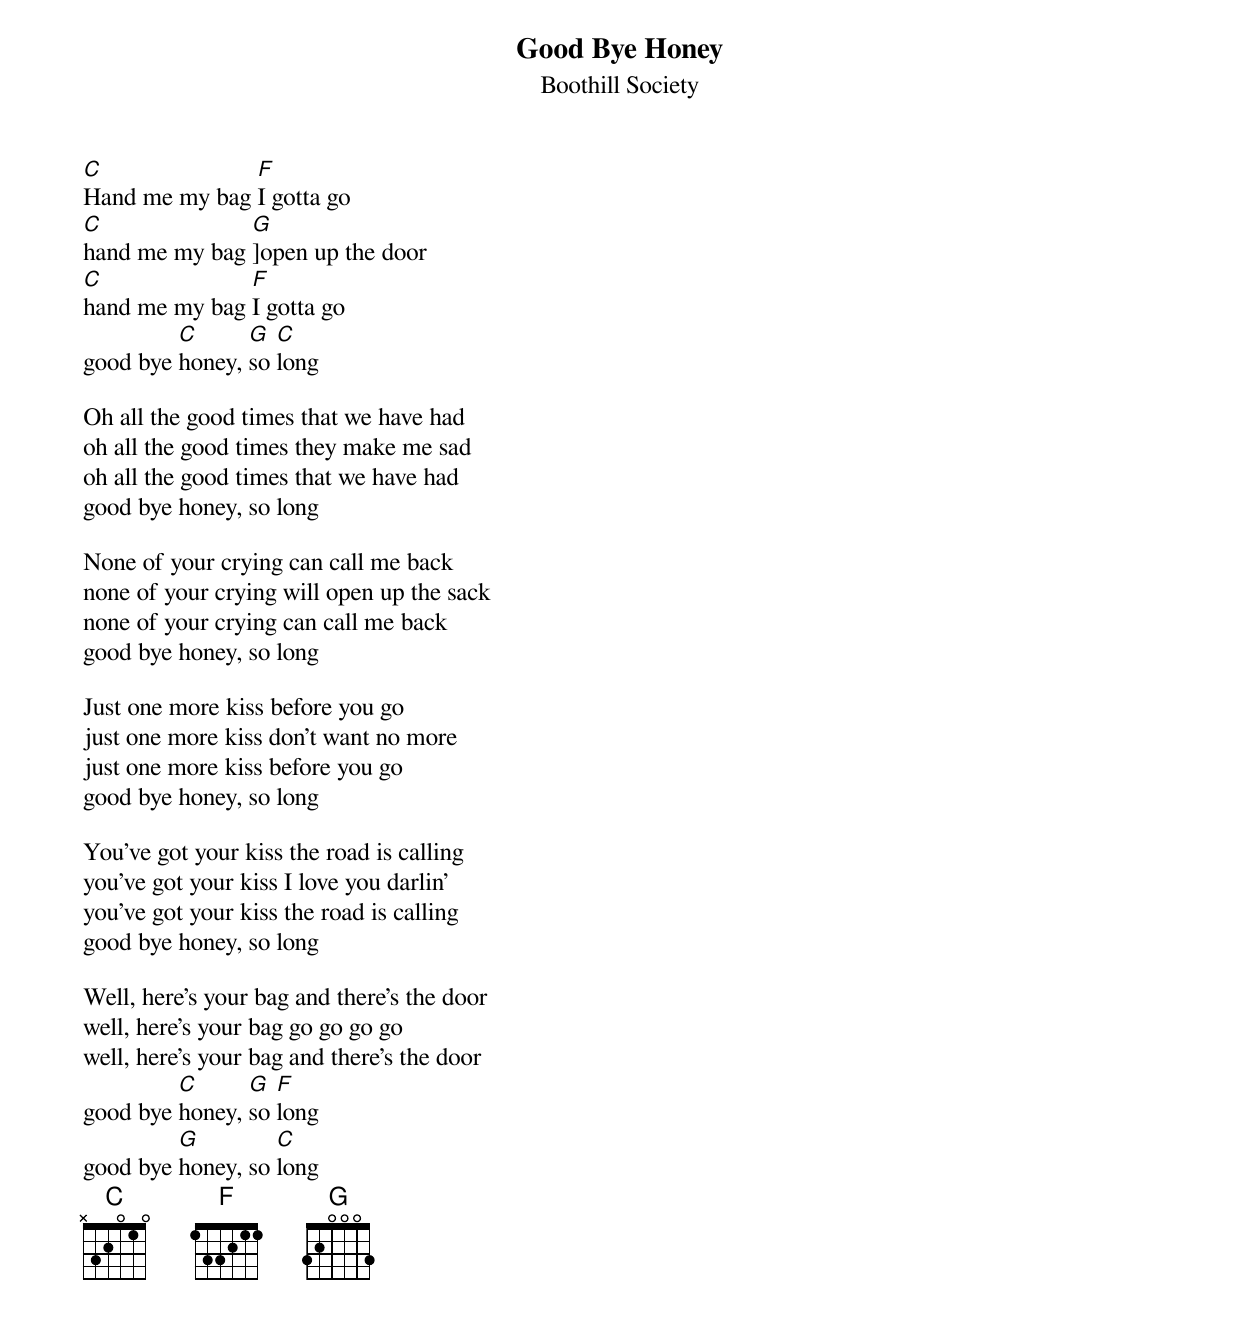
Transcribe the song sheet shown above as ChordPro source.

{t:Good Bye Honey}
{st:Boothill Society}
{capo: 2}

[C]Hand me my bag [F]I gotta go
[C]hand me my bag [G]]open up the door
[C]hand me my bag [F]I gotta go
good bye [C]honey, [G]so [C]long

Oh all the good times that we have had
oh all the good times they make me sad
oh all the good times that we have had
good bye honey, so long

None of your crying can call me back
none of your crying will open up the sack
none of your crying can call me back
good bye honey, so long

Just one more kiss before you go
just one more kiss don't want no more
just one more kiss before you go
good bye honey, so long

You've got your kiss the road is calling
you've got your kiss I love you darlin'
you've got your kiss the road is calling
good bye honey, so long

Well, here's your bag and there's the door
well, here's your bag go go go go
well, here's your bag and there's the door
good bye [C]honey, [G]so [F]long
good bye [G]honey, so [C]long
